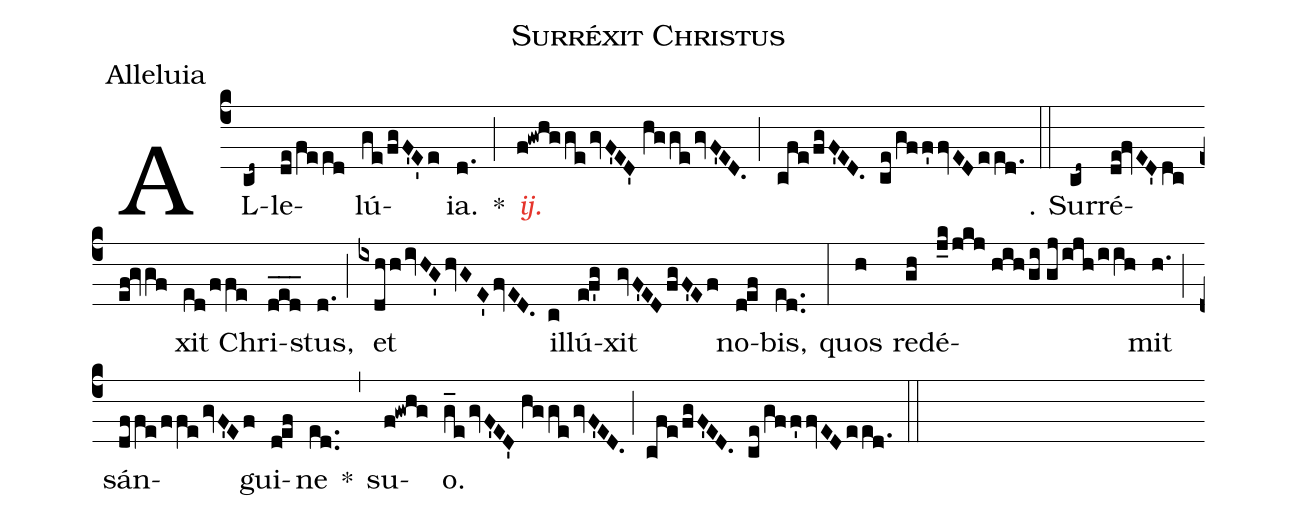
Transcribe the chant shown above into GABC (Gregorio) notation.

name:Surréxit Christus;
office-part:Alleluia;
%%
(c4) AL(cd~)le(de/feed)lú(ge/fgF'E'e)ia.(d.) *(;)
<c><i>ij.</i></c>(f!gwhggegvF'ED'//hggegvF'ED.;cfe/fgF'ED. ce/gff'fvEDeed.) (::)

℣. Sur(cd~)ré(de!fvED'dc//ef!gvgf)xit(ed/ffe) Chri(ded___)stus,(d.) (;)
et(ixdhhivHG'hvGE'fvED.) il(c)lú(e!f'g)xit(gvF'EDfgF'Ef) no(d!ef)bis,(ed..) (:)
quos(h) red(gh)é(j_k/jkj//hih/gi//gj/ijh/iih)mit(h.) (;)
sán(dffe/ffegvF'Ef)gui(d!ef)ne(ed..) *(,)
su(f!gwhg)o.(g_egvF'ED'//hggegvF'ED.;cfe/fgF'ED. ce/gff'fvEDeed.) (::)
